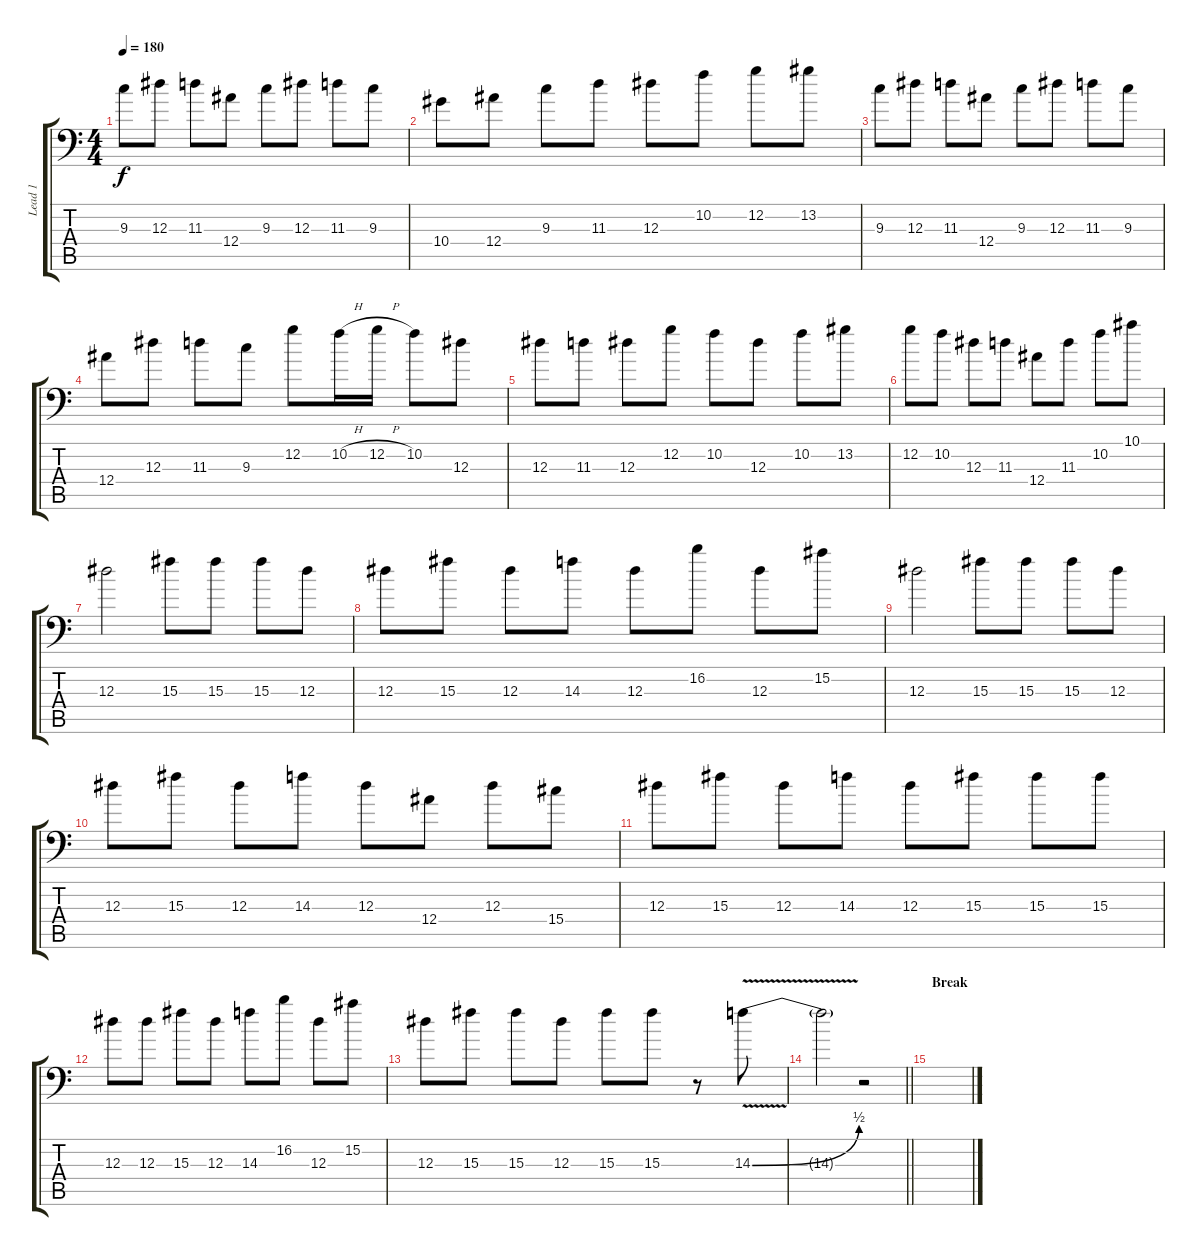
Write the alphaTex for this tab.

\track ("Lead 1" "Lead 1") {instrument distortionguitar}
\staff {score tabs}
\tuning (C4 G3 Eb3 Bb2 F2 Bb1) {hide}
\ts (4 4)
\tempo 180
\clef f4
\ks c
9.3.8{dy f} 12.3.8 11.3.8 12.4.8 9.3.8 12.3.8 11.3.8 9.3.8 |
10.4.8 12.4.8 9.3.8 11.3.8 12.3.8 10.2.8 12.2.8 13.2.8 |
9.3.8 12.3.8 11.3.8 12.4.8 9.3.8 12.3.8 11.3.8 9.3.8 |
12.4.8 12.3.8 11.3.8 9.3.8 12.2.8 10.2{h}.16 12.2{h}.16 10.2.8 12.3.8 |
12.3.8 11.3.8 12.3.8 12.2.8 10.2.8 12.3.8 10.2.8 13.2.8 |
12.2.8 10.2.8 12.3.8 11.3.8 12.4.8 11.3.8 10.2.8 10.1.8 |
12.3.2 15.3.8 15.3.8 15.3.8 12.3.8 |
12.3.8 15.3.8 12.3.8 14.3.8 12.3.8 16.2.8 12.3.8 15.2.8 |
12.3.2 15.3.8 15.3.8 15.3.8 12.3.8 |
12.3.8 15.3.8 12.3.8 14.3.8 12.3.8 12.4.8 12.3.8 15.4.8 |
12.3.8 15.3.8 12.3.8 14.3.8 12.3.8 15.3.8 15.3.8 15.3.8 |
12.3.8 12.3.8 15.3.8 12.3.8 14.3.8 16.2.8 12.3.8 15.2.8 |
12.3.8 15.3.8 15.3.8 12.3.8 15.3.8 15.3.8 r.8 14.3{be (bend 0 0 60 2) v}.8 |
\barLineRight lightlight
14.3{t}.2 r.2 |
\section ("" "Break")
